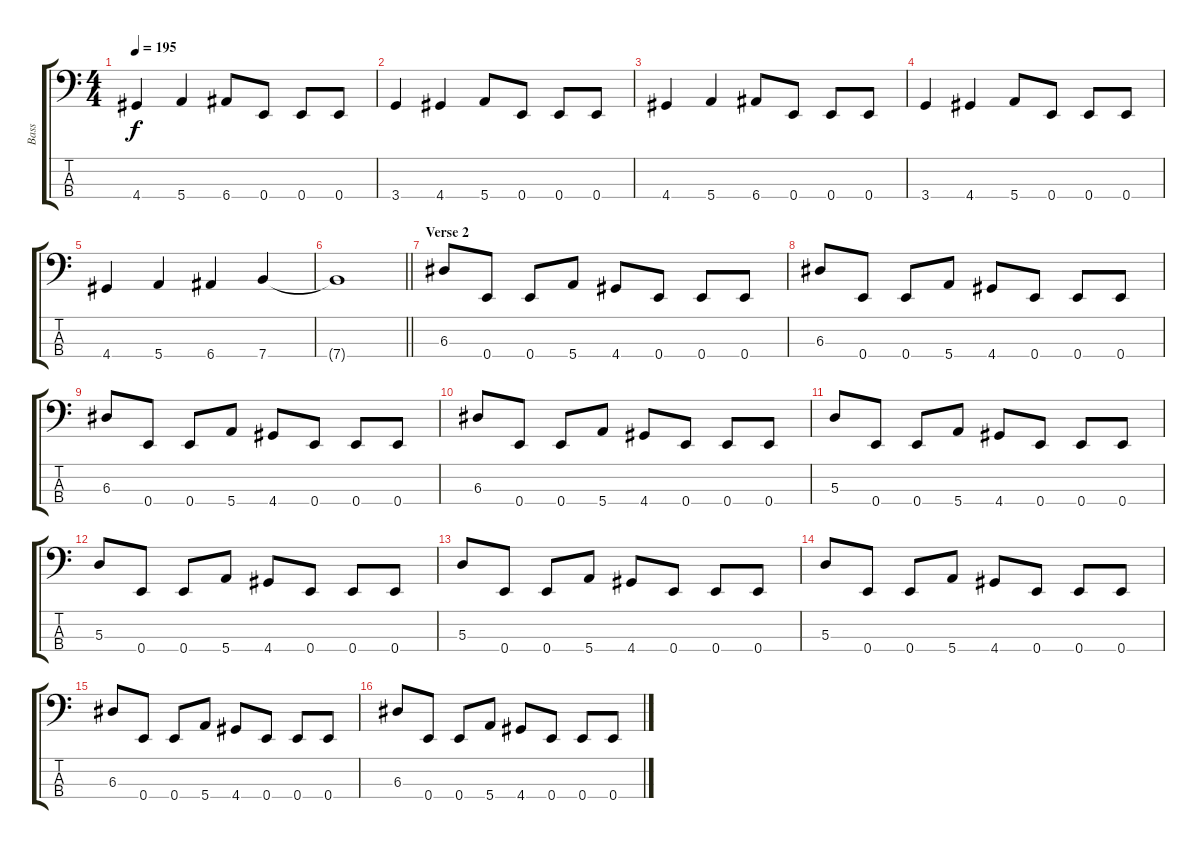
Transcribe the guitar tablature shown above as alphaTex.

\track ("Bass" "Bass") {instrument electricbassfinger}
\staff {score tabs}
\tuning (G2 D2 A1 E1) {hide}
\ts (4 4)
\tempo 195
\clef f4
\ks c
4.4.4{dy f} 5.4.4 6.4.8 0.4.8 0.4.8 0.4.8 |
3.4.4 4.4.4 5.4.8 0.4.8 0.4.8 0.4.8 |
4.4.4 5.4.4 6.4.8 0.4.8 0.4.8 0.4.8 |
3.4.4 4.4.4 5.4.8 0.4.8 0.4.8 0.4.8 |
4.4.4 5.4.4 6.4.4 7.4.4 |
\barLineRight lightlight
7.4{t}.1 |
\section ("" "Verse 2")
6.3.8 0.4.8 0.4.8 5.4.8 4.4.8 0.4.8 0.4.8 0.4.8 |
6.3.8 0.4.8 0.4.8 5.4.8 4.4.8 0.4.8 0.4.8 0.4.8 |
6.3.8 0.4.8 0.4.8 5.4.8 4.4.8 0.4.8 0.4.8 0.4.8 |
6.3.8 0.4.8 0.4.8 5.4.8 4.4.8 0.4.8 0.4.8 0.4.8 |
5.3.8 0.4.8 0.4.8 5.4.8 4.4.8 0.4.8 0.4.8 0.4.8 |
5.3.8 0.4.8 0.4.8 5.4.8 4.4.8 0.4.8 0.4.8 0.4.8 |
5.3.8 0.4.8 0.4.8 5.4.8 4.4.8 0.4.8 0.4.8 0.4.8 |
5.3.8 0.4.8 0.4.8 5.4.8 4.4.8 0.4.8 0.4.8 0.4.8 |
6.3.8 0.4.8 0.4.8 5.4.8 4.4.8 0.4.8 0.4.8 0.4.8 |
6.3.8 0.4.8 0.4.8 5.4.8 4.4.8 0.4.8 0.4.8 0.4.8
